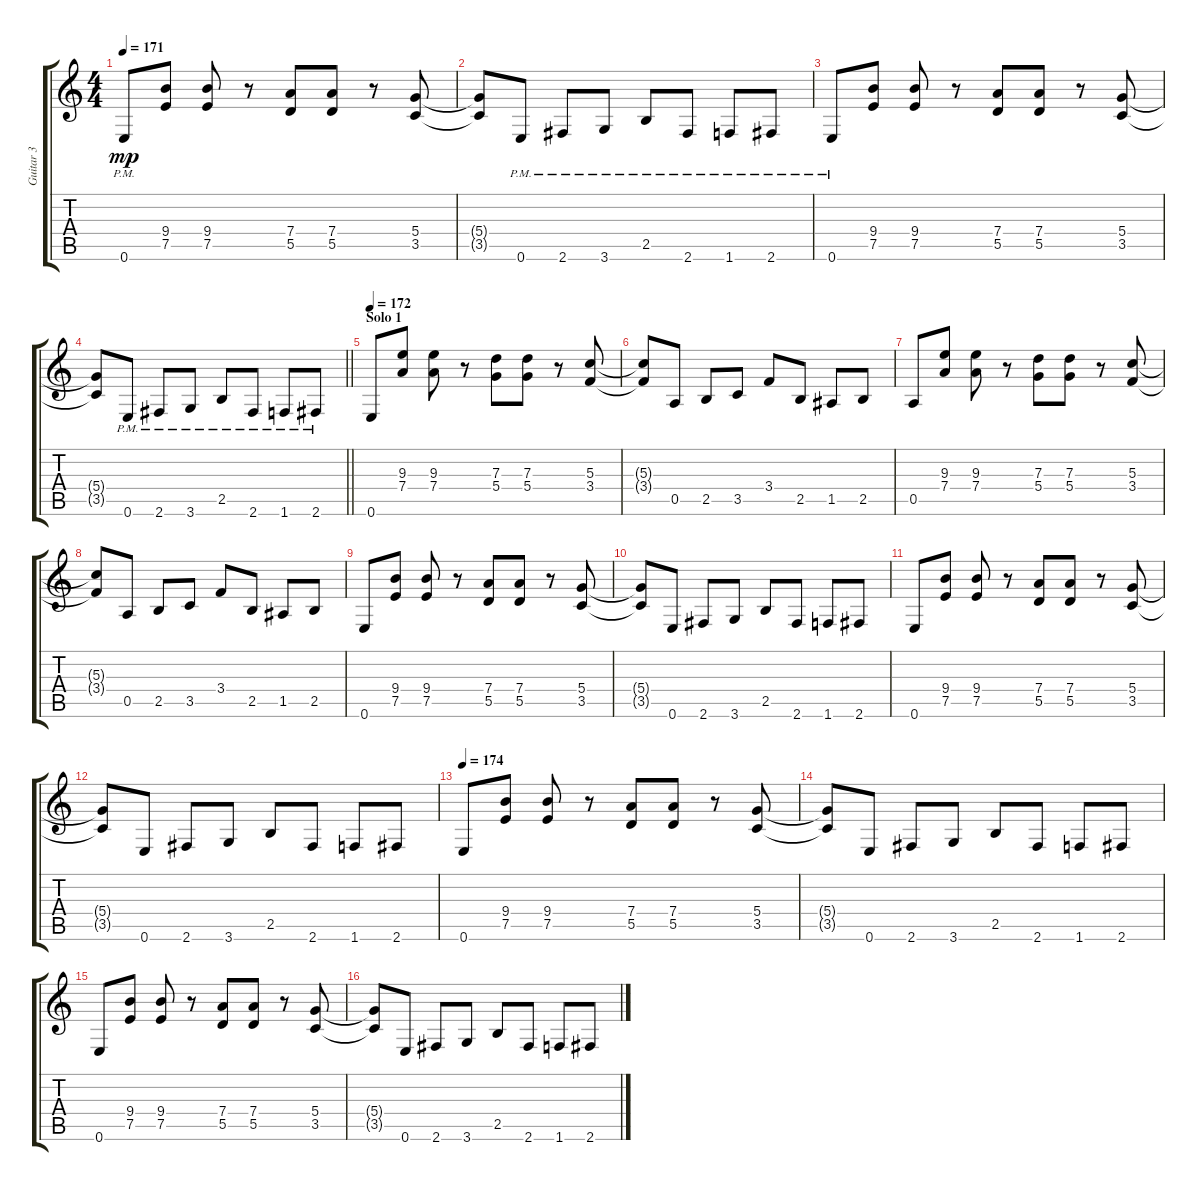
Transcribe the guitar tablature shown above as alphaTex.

\track ("Guitar 3" "Guitar 3") {instrument electricguitarclean}
\staff {score tabs}
\tuning (E4 B3 G3 D3 A2 E2) {hide}
\ts (4 4)
\tempo 171
\clef g2
\ks c
0.6{pm}.8{dy mp} (9.4 7.5).8 (9.4 7.5).8 r.8 (7.4 5.5).8 (7.4 5.5).8 r.8 (5.4 3.5).8 |
(5.4{t} 3.5{t}).8 0.6{pm}.8 2.6{pm}.8 3.6{pm}.8 2.5{pm}.8 2.6{pm}.8 1.6{pm}.8 2.6{pm}.8 |
0.6{pm}.8 (9.4 7.5).8 (9.4 7.5).8 r.8 (7.4 5.5).8 (7.4 5.5).8 r.8 (5.4 3.5).8 |
\barLineRight lightlight
(5.4{t} 3.5{t}).8 0.6{pm}.8 2.6{pm}.8 3.6{pm}.8 2.5{pm}.8 2.6{pm}.8 1.6{pm}.8 2.6{pm}.8 |
\section ("" "Solo 1")
\tempo 172
0.6.8 (9.3 7.4).8 (9.3 7.4).8 r.8 (7.3 5.4).8 (7.3 5.4).8 r.8 (5.3 3.4).8 |
(5.3{t} 3.4{t}).8 0.5.8 2.5.8 3.5.8 3.4.8 2.5.8 1.5.8 2.5.8 |
0.5.8 (9.3 7.4).8 (9.3 7.4).8 r.8 (7.3 5.4).8 (7.3 5.4).8 r.8 (5.3 3.4).8 |
(5.3{t} 3.4{t}).8 0.5.8 2.5.8 3.5.8 3.4.8 2.5.8 1.5.8 2.5.8 |
0.6.8 (9.4 7.5).8 (9.4 7.5).8 r.8 (7.4 5.5).8 (7.4 5.5).8 r.8 (5.4 3.5).8 |
(5.4{t} 3.5{t}).8 0.6.8 2.6.8 3.6.8 2.5.8 2.6.8 1.6.8 2.6.8 |
0.6.8 (9.4 7.5).8 (9.4 7.5).8 r.8 (7.4 5.5).8 (7.4 5.5).8 r.8 (5.4 3.5).8 |
(5.4{t} 3.5{t}).8 0.6.8 2.6.8 3.6.8 2.5.8 2.6.8 1.6.8 2.6.8 |
\tempo 174
0.6.8 (9.4 7.5).8 (9.4 7.5).8 r.8 (7.4 5.5).8 (7.4 5.5).8 r.8 (5.4 3.5).8 |
(5.4{t} 3.5{t}).8 0.6.8 2.6.8 3.6.8 2.5.8 2.6.8 1.6.8 2.6.8 |
0.6.8 (9.4 7.5).8 (9.4 7.5).8 r.8 (7.4 5.5).8 (7.4 5.5).8 r.8 (5.4 3.5).8 |
(5.4{t} 3.5{t}).8 0.6.8 2.6.8 3.6.8 2.5.8 2.6.8 1.6.8 2.6.8
